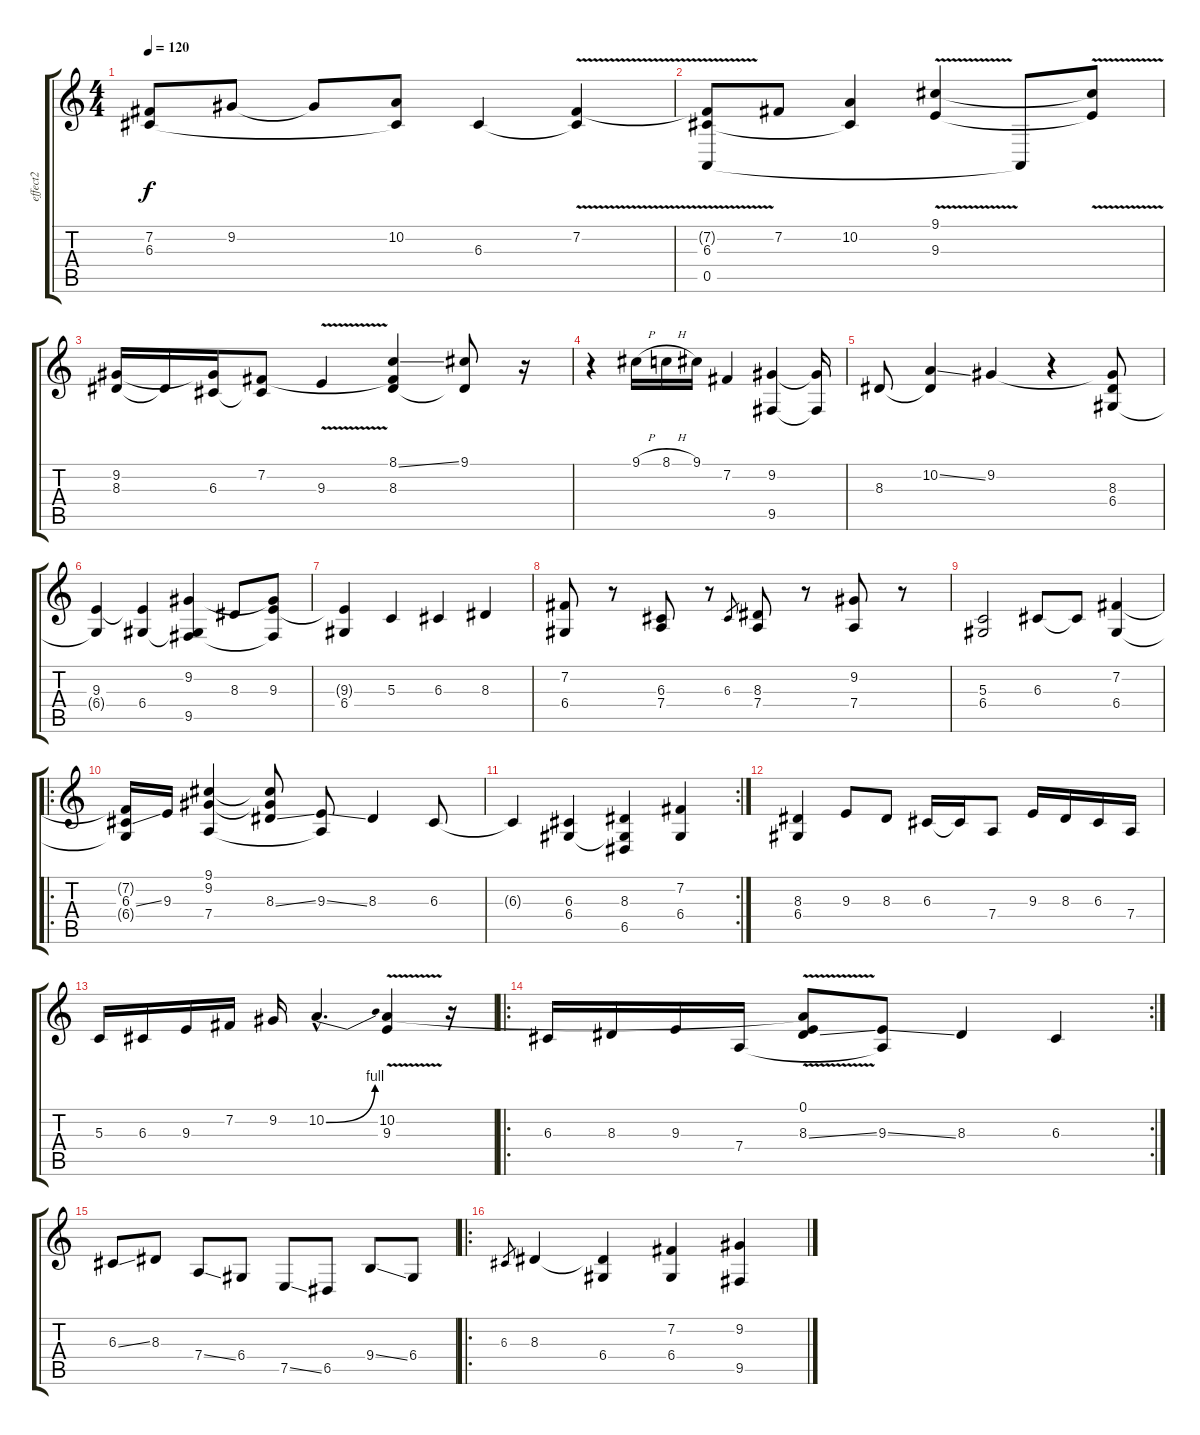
\track ("effect2" "effect2") {instrument fx7echoes}
\staff {score tabs}
\tuning (E4 B3 G3 D3 A2 E2) {hide}
\ts (4 4)
\tempo 120
\clef g2
\ks c
(7.2 6.3).8{dy f instrument fx7echoes} 9.2.8 9.2{t}.8 (10.2 6.3{t}).8 6.3.4 (7.2{v} 6.3{t}).4 |
(7.2{t} 6.3 0.5).8 7.2.8 (10.2 6.3{t}).4 (9.1{v} 9.3).4 0.5{t}.8 (9.1{t} 9.3{t}).8 |
(9.2 8.3).16 8.3{t}.16 (9.2{t} 6.3).16 (7.2 6.3{t}).8 9.3{v}.4 (8.1{ss} 7.2{t} 8.3).4 (9.1 8.3{t}).8 r.16 |
r.4 9.1{h}.16 8.1{h}.16 9.1.16 7.2.4 (9.2 9.5).4 (9.2{t} 9.5{t}).16 |
8.3.8 (10.2{ss} 8.3{t}).4 9.2.4 r.4 (9.2{t} 8.3 6.4).8 |
(9.3 6.4{t}).4 (9.3{t} 6.4).4 (9.2 6.4{t} 9.5).4 8.3.8 (9.2{t} 9.3 9.5{t}).8 |
(9.3{t} 6.4).4 5.3.4 6.3.4 8.3.4 |
(7.2 6.4).8 r.8 (6.3 7.4).8 r.8 6.3.8{gr} (8.3 7.4).8 r.8 (9.2 7.4).8 r.8 |
(5.3 6.4).2 6.3.8 6.3{t}.8 (7.2 6.4).4 |
\ro
(7.2{t} 6.3{ss} 6.4{t}).16 9.3.16 (9.1 9.2 7.4).4 (9.1{t} 9.2{t} 8.3{ss}).8 (9.3{ss} 7.4{t}).8 8.3.4 6.3.8 |
\rc 2
6.3{t}.4 (6.3 6.4).4 (8.3 6.4{t} 6.5).4 (7.2 6.4).4 |
(8.3 6.4).4 9.3.8 8.3.8 6.3.16 6.3{t}.16 7.4.8 9.3.16 8.3.16 6.3.16 7.4.16 |
5.3.16 6.3.16 9.3.16 7.2.16 9.2.16 10.2{be (bend 0 0 60 4) hac}.4{d} (10.2{v} 9.3{v}).4 r.16 |
\ro
\rc 2
6.3.16 8.3.16 9.3.16 7.4.16 (0.1 10.2{t} 8.3{ss}).8 (9.3{ss} 7.4{t}).8 8.3.4 6.3.4 |
6.3{ss}.8 8.3.8 7.4{ss}.8 6.4.8 7.5{ss}.8 6.5.8 9.4{ss}.8 6.4.8 |
\ro
6.3.8{gr} 8.3.4 (8.3{t} 6.4).4 (7.2 6.4).4 (9.2 9.5).4
